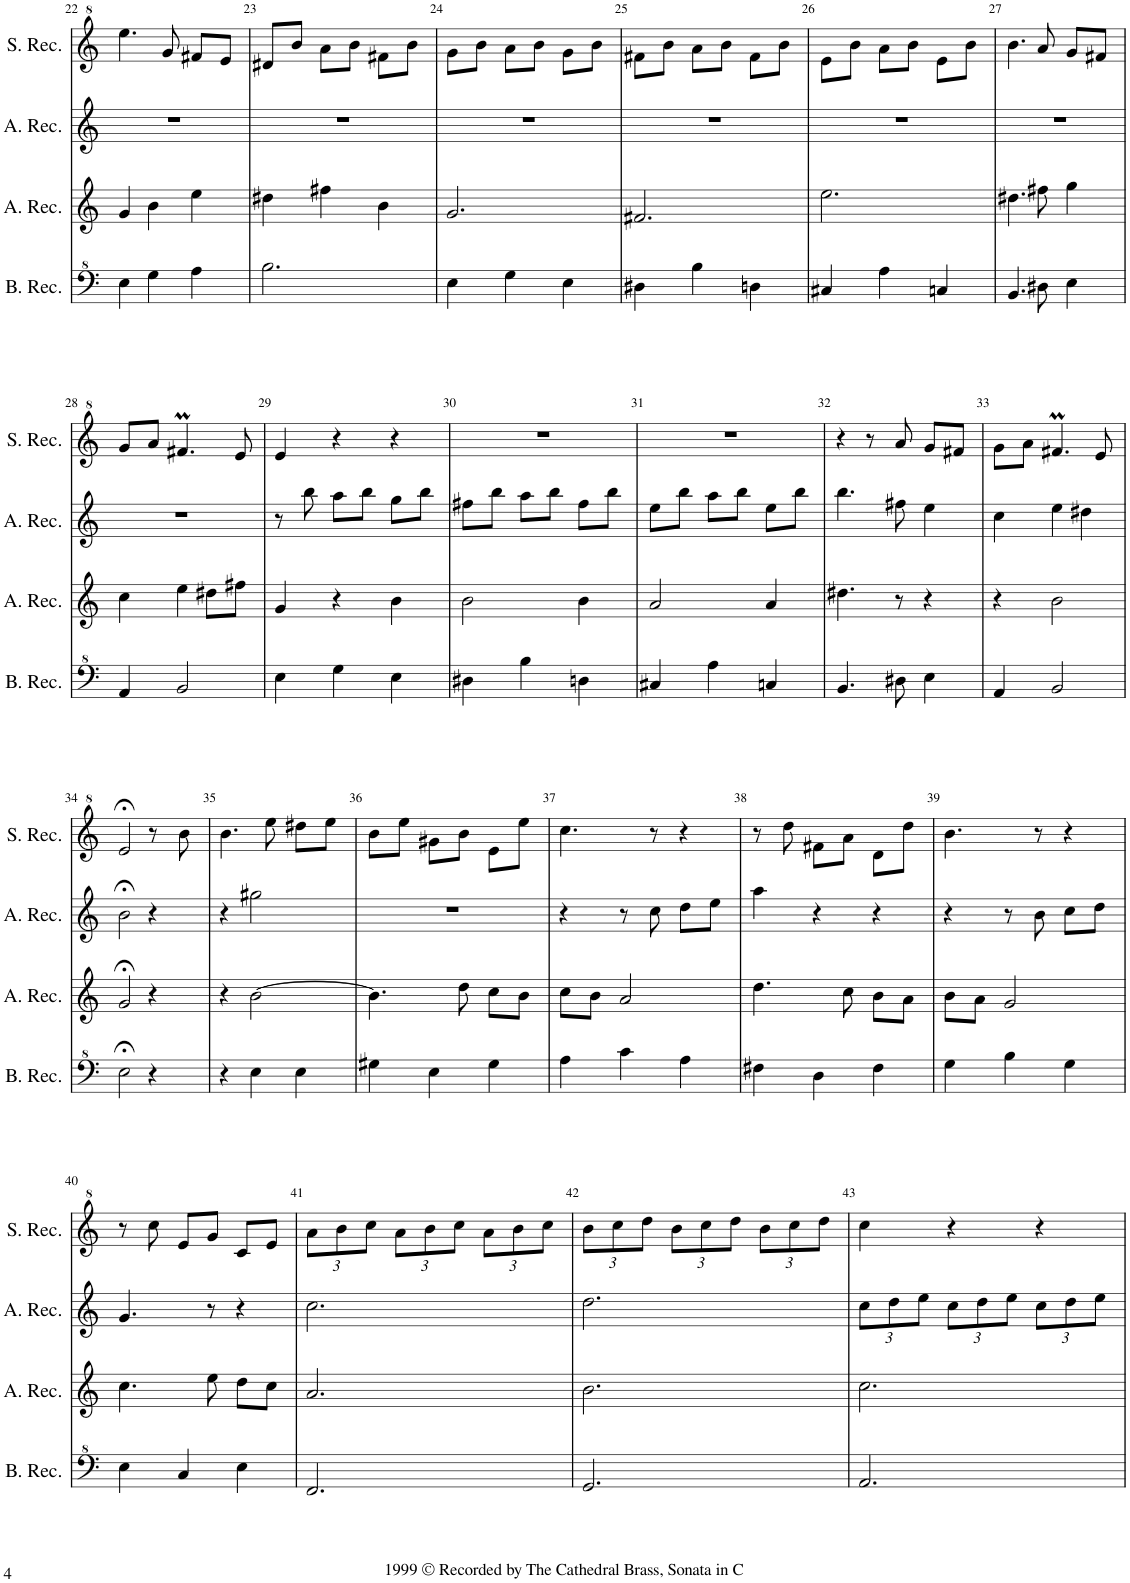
**kern	**kern	**kern	**kern
*part4	*part3	*part2	*part1
*staff4	*staff3	*staff2	*staff1
*I"Bass Recorder	*I"Alto Recorder	*I"Alto Recorder	*I"Soprano Recorder
*I'B. Rec.	*I'A. Rec.	*I'A. Rec.	*I'S. Rec.
!!LO:PB:g=z
*clefF^4	*clefG2	*clefG2	*clefG^2
*k[]	*k[]	*k[]	*k[]
*M3/4	*M3/4	*M3/4	*M3/4
=22	=22	=22	=22
4e\	4g/	2.r	4.eee\
4g\	4b\	.	.
.	.	.	8gg/
4a\	4ee\	.	8ff#X/L
.	.	.	8ee/J
=23	=23	=23	=23
2.b\	4dd#X\	2.r	8dd#X/L
.	.	.	8bb/J
.	4ff#X\	.	8aa\L
.	.	.	8bb\J
.	4b\	.	8ff#X\L
.	.	.	8bb\J
=24	=24	=24	=24
4e\	2.g/	2.r	8gg\L
.	.	.	8bb\J
4g\	.	.	8aa\L
.	.	.	8bb\J
4e\	.	.	8gg\L
.	.	.	8bb\J
=25	=25	=25	=25
4d#X\	2.f#X/	2.r	8ff#X\L
.	.	.	8bb\J
4b\	.	.	8aa\L
.	.	.	8bb\J
4dn\	.	.	8ff#\L
.	.	.	8bb\J
=26	=26	=26	=26
4c#X/	2.ee\	2.r	8ee\L
.	.	.	8bb\J
4a\	.	.	8aa\L
.	.	.	8bb\J
4cn/	.	.	8ee\L
.	.	.	8bb\J
=27	=27	=27	=27
4.B/	4.dd#X\	2.r	4.bb\
8d#X\	8ff#X\	.	8aa/
4e\	4gg\	.	8gg/L
.	.	.	8ff#X/J
!!LO:LB:g=z
=28	=28	=28	=28
4A/	4cc\	2.r	8gg/L
.	.	.	8aa/J
2B/	4ee\	.	4.ff#Xm/
.	8dd#X\L	.	.
.	8ff#X\J	.	8ee/
=29	=29	=29	=29
4e\	4g/	8r	4ee/
.	.	8bb\	.
4g\	4r	8aa\L	4r
.	.	8bb\J	.
4e\	4b\	8gg\L	4r
.	.	8bb\J	.
=30	=30	=30	=30
4d#X\	2b\	8ff#X\L	2.r
.	.	8bb\J	.
4b\	.	8aa\L	.
.	.	8bb\J	.
4dn\	4b\	8ff#\L	.
.	.	8bb\J	.
=31	=31	=31	=31
4c#X/	2a/	8ee\L	2.r
.	.	8bb\J	.
4a\	.	8aa\L	.
.	.	8bb\J	.
4cn/	4a/	8ee\L	.
.	.	8bb\J	.
=32	=32	=32	=32
4.B/	4.dd#X\	4.bb\	4r
.	.	.	8r
8d#X\	8r	8ff#X\	8aa/
4e\	4r	4ee\	8gg/L
.	.	.	8ff#X/J
=33	=33	=33	=33
4A/	4r	4cc\	8gg\L
.	.	.	8aa\J
2B/	2b\	4ee\	4.ff#Xm/
.	.	4dd#X\	.
.	.	.	8ee/
!!LO:LB:g=z
=34	=34	=34	=34
2e;<\	2g;</	2b;<\	2ee;</
4r	4r	4r	8r
.	.	.	8bb\
=35	=35	=35	=35
4r	4r	4r	4.bb\
4e\	[2b\	2gg#X\	.
.	.	.	8eee\
4e\	.	.	8ddd#X\L
.	.	.	8eee\J
=36	=36	=36	=36
4g#X\	4.b\]	2.r	8bb\L
.	.	.	8eee\J
4e\	.	.	8gg#X\L
.	8dd\	.	8bb\J
4g#\	8cc\L	.	8ee\L
.	8b\J	.	8eee\J
=37	=37	=37	=37
4a\	8cc\L	4r	4.ccc\
.	8b\J	.	.
4cc\	2a/	8r	.
.	.	8cc\	8r
4a\	.	8dd\L	4r
.	.	8ee\J	.
=38	=38	=38	=38
4f#X\	4.dd\	4aa\	8r
.	.	.	8ddd\
4d\	.	4r	8ff#X\L
.	8cc\	.	8aa\J
4f#\	8b\L	4r	8dd\L
.	8a\J	.	8ddd\J
=39	=39	=39	=39
4g\	8b\L	4r	4.bb\
.	8a\J	.	.
4b\	2g/	8r	.
.	.	8b\	8r
4g\	.	8cc\L	4r
.	.	8dd\J	.
!!LO:LB:g=z
=40	=40	=40	=40
4e\	4.cc\	4.g/	8r
.	.	.	8ccc\
4c/	.	.	8ee/L
.	8ee\	8r	8gg/J
4e\	8dd\L	4r	8cc/L
.	8cc\J	.	8ee/J
=41	=41	=41	=41
*	*	*	*Xbrackettup
2.F/	2.a/	2.cc\	12aa\L
.	.	.	12bb\
.	.	.	12ccc\J
.	.	.	12aa\L
.	.	.	12bb\
.	.	.	12ccc\J
.	.	.	12aa\L
.	.	.	12bb\
.	.	.	12ccc\J
=42	=42	=42	=42
2.G/	2.b\	2.dd\	12bb\L
.	.	.	12ccc\
.	.	.	12ddd\J
.	.	.	12bb\L
.	.	.	12ccc\
.	.	.	12ddd\J
.	.	.	12bb\L
.	.	.	12ccc\
.	.	.	12ddd\J
=43	=43	=43	=43
*	*	*Xbrackettup	*
2.A/	2.cc\	12cc\L	4ccc\
.	.	12dd\	.
.	.	12ee\J	.
.	.	12cc\L	4r
.	.	12dd\	.
.	.	12ee\J	.
.	.	12cc\L	4r
.	.	12dd\	.
.	.	12ee\J	.
=	=	=	=
*-	*-	*-	*-
